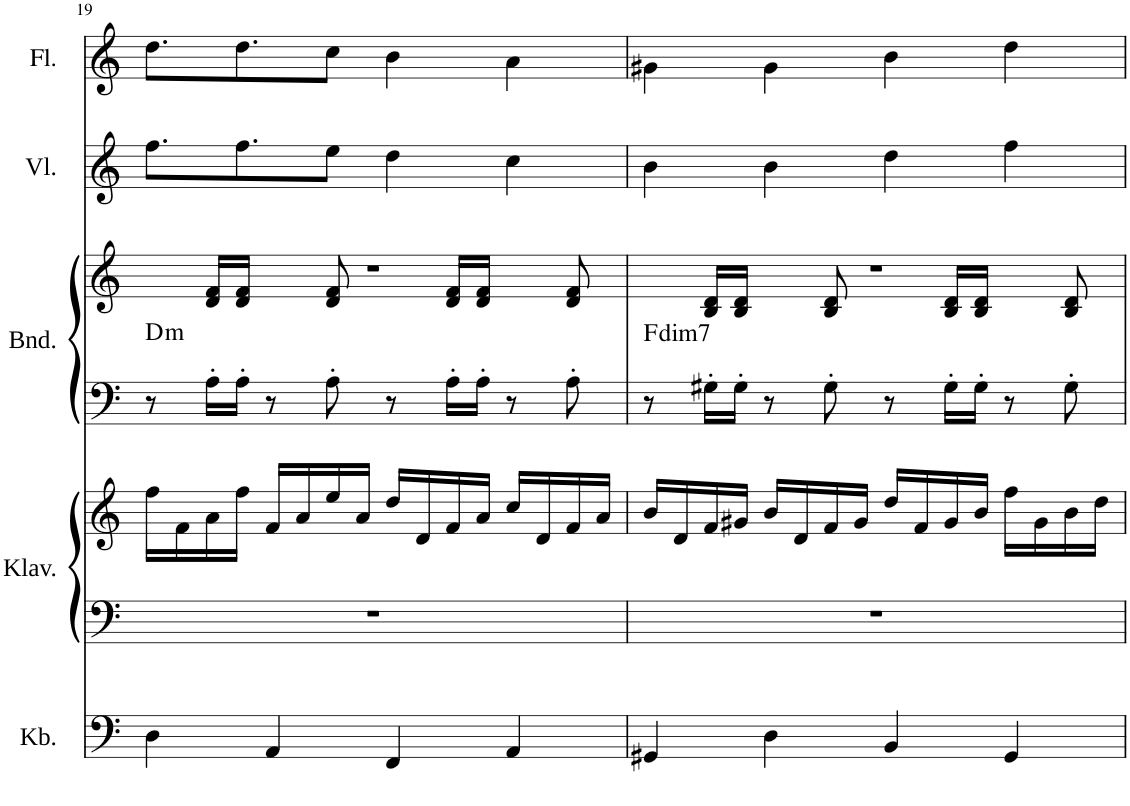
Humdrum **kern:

**kern	**kern	**kern	**kern	**kern	**harte	**kern	**kern
*part5	*part4	*part4	*part3	*part3	*part3	*part2	*part1
*staff7	*staff6	*staff5	*staff4	*staff3	*	*staff2	*staff1
*I"Kontrabass	*I"Klavier	*	*I"Bandoneon	*	*	*I"Violine	*I"Flöte
*I'Kb.	*I'Klav.	*	*I'Bnd.	*	*	*I'Vl.	*I'Fl.
!!LO:PB:g=z
*clefF4	*clefF4	*clefG2	*clefF4	*clefG2	*	*clefG2	*clefG2
*Trd7c12	*	*	*	*	*	*	*
*k[]	*k[]	*k[]	*k[]	*k[]	*	*k[]	*k[]
*M4/4	*M4/4	*M4/4	*M4/4	*M4/4	*	*M4/4	*M4/4
=19	=19	=19	=19	=19	=19	=19	=19
!	!	!	!	!	!LO:H:kt=m	!	!
4D\	1r	16ff\LL	8r	1r	D:min	8.ff\L	8.dd\L
.	.	16f\	.	.	.	.	.
.	.	16a\	16A'\LL	.	.	.	.
.	.	16ff\JJ	16A'\JJ	.	.	8.ff\	8.dd\
4AA/	.	16f/LL	8r	.	.	.	.
.	.	16a/	.	.	.	.	.
.	.	16ee/	8A'\	.	.	8ee\J	8cc\J
.	.	16a/JJ	.	.	.	.	.
4FF/	.	16dd/LL	8r	.	.	4dd\	4b\
.	.	16d/	.	.	.	.	.
.	.	16f/	16A'\LL	.	.	.	.
.	.	16a/JJ	16A'\JJ	.	.	.	.
4AA/	.	16cc/LL	8r	.	.	4cc\	4a\
.	.	16d/	.	.	.	.	.
.	.	16f/	8A'\	.	.	.	.
.	.	16a/JJ	.	.	.	.	.
2..ryy	2..ryy	2..ryy	2..ryy	16d/ 16f/LL	.	2..ryy	2..ryy
.	.	.	.	16d/ 16f/JJ	.	.	.
.	.	.	.	8ryy	.	.	.
.	.	.	.	8d/ 8f/	.	.	.
.	.	.	.	8ryy	.	.	.
.	.	.	.	16d/ 16f/LL	.	.	.
.	.	.	.	16d/ 16f/JJ	.	.	.
.	.	.	.	8ryy	.	.	.
.	.	.	.	8d/ 8f/	.	.	.
=20	=20	=20	=20	=20	=20	=20	=20
!	!	!	!	!	!LO:H:kt=dim7	!	!
4GG#X/	1r	16b/LL	8r	1r	F:dim7	4b\	4g#X\
.	.	16d/	.	.	.	.	.
.	.	16f/	16G#X'\LL	.	.	.	.
.	.	16g#X/JJ	16G#'\JJ	.	.	.	.
4D\	.	16b/LL	8r	.	.	4b\	4g#\
.	.	16d/	.	.	.	.	.
.	.	16f/	8G#'\	.	.	.	.
.	.	16g#/JJ	.	.	.	.	.
4BB/	.	16dd/LL	8r	.	.	4dd\	4b\
.	.	16f/	.	.	.	.	.
.	.	16g#/	16G#'\LL	.	.	.	.
.	.	16b/JJ	16G#'\JJ	.	.	.	.
4GG#/	.	16ff\LL	8r	.	.	4ff\	4dd\
.	.	16g#\	.	.	.	.	.
.	.	16b\	8G#'\	.	.	.	.
.	.	16dd\JJ	.	.	.	.	.
2..ryy	2..ryy	2..ryy	2..ryy	16B/ 16d/LL	.	2..ryy	2..ryy
.	.	.	.	16B/ 16d/JJ	.	.	.
.	.	.	.	8ryy	.	.	.
.	.	.	.	8B/ 8d/	.	.	.
.	.	.	.	8ryy	.	.	.
.	.	.	.	16B/ 16d/LL	.	.	.
.	.	.	.	16B/ 16d/JJ	.	.	.
.	.	.	.	8ryy	.	.	.
.	.	.	.	8B/ 8d/	.	.	.
=	=	=	=	=	=	=	=
*-	*-	*-	*-	*-	*-	*-	*-
